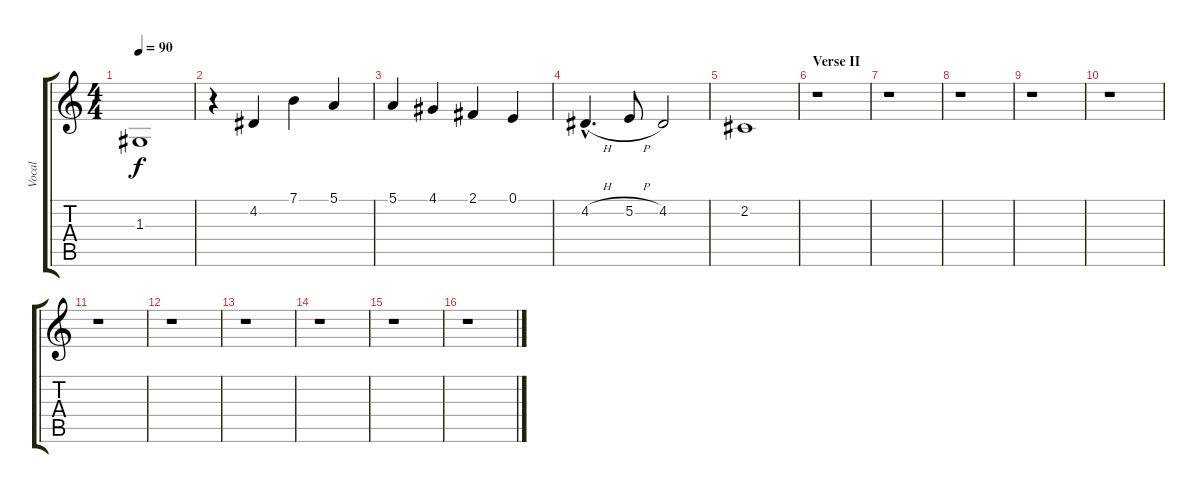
\track ("Vocal" "Vocal") {instrument lead4chiff}
\staff {score tabs}
\tuning (E4 B3 G3 D3 A2 E2) {hide}
\ts (4 4)
\tempo 90
\clef g2
\ks c
1.3.1{dy f} |
r.4 4.2.4 7.1.4 5.1.4 |
5.1.4 4.1.4 2.1.4 0.1.4 |
4.2{h hac}.4{d} 5.2{h}.8 4.2.2 |
2.2.1 |
\section ("" "Verse II")
r.1 |
r.1 |
r.1 |
r.1 |
r.1 |
r.1 |
r.1 |
r.1 |
r.1 |
r.1 |
r.1
